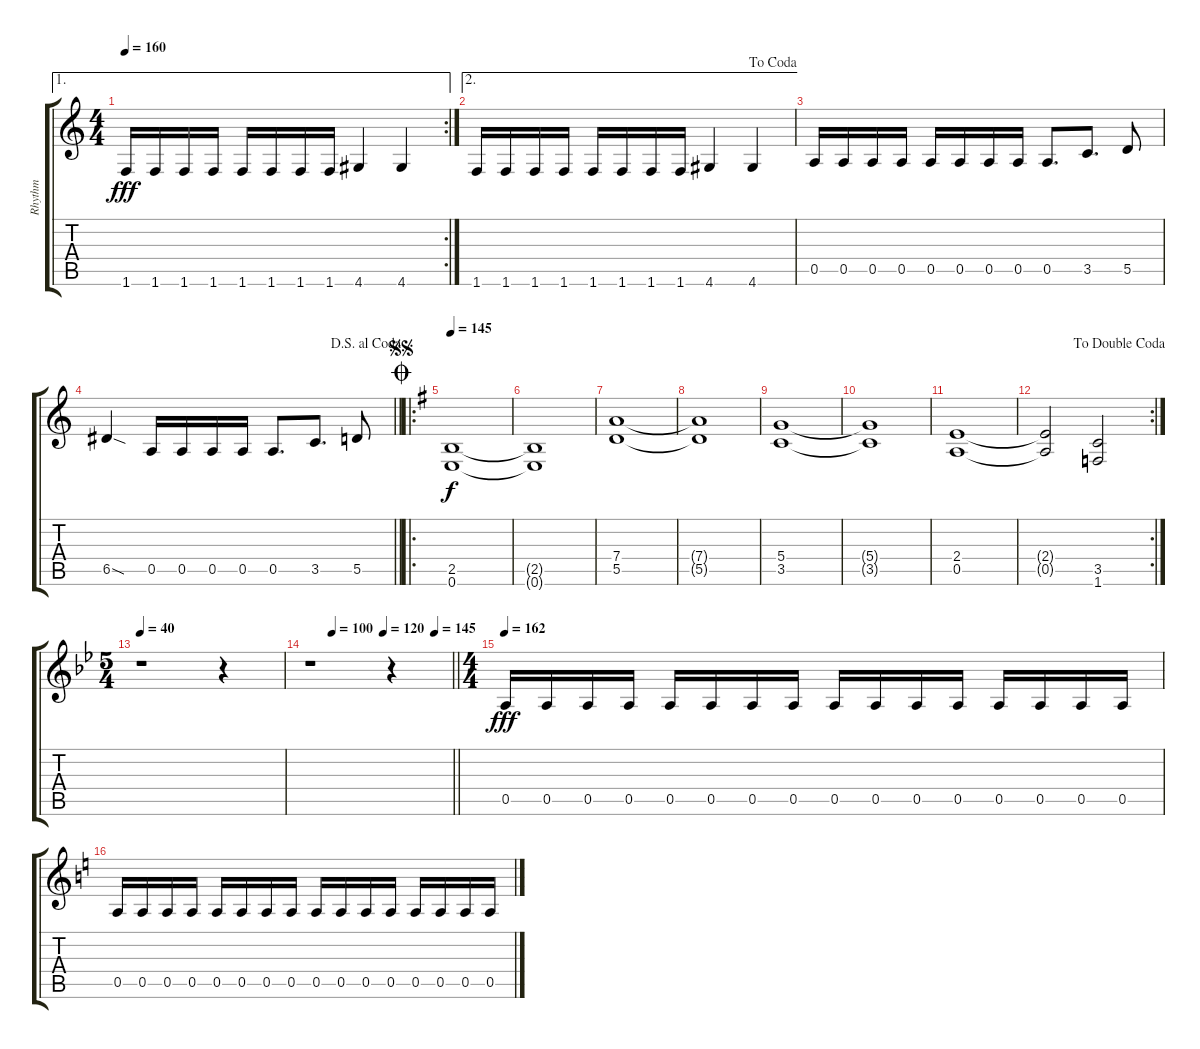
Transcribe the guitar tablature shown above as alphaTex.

\track ("Rhythm" "Rhythm") {instrument distortionguitar}
\staff {score tabs}
\tuning (E4 B3 G3 D3 A2 E2) {hide}
\ae 1
\rc 2
\ts (4 4)
\tempo 160
\clef g2
\ks c
1.6.16{dy fff} 1.6.16 1.6.16 1.6.16 1.6.16 1.6.16 1.6.16 1.6.16 4.6.4 4.6.4 |
\ae 2
\jump dacoda
1.6.16 1.6.16 1.6.16 1.6.16 1.6.16 1.6.16 1.6.16 1.6.16 4.6.4 4.6.4 |
0.5.16 0.5.16 0.5.16 0.5.16 0.5.16 0.5.16 0.5.16 0.5.16 0.5.8{d} 3.5.8{d} 5.5.8 |
\jump dalsegnoalcoda
\barLineRight lightlight
6.5{sod}.4 0.5.16 0.5.16 0.5.16 0.5.16 0.5.8{d} 3.5.8{d} 5.5.8 |
\ro
\jump coda
\jump segnosegno
\tempo 145
\ks g
(2.5 0.6).1{dy f} |
(2.5{t} 0.6{t}).1 |
(7.4 5.5).1 |
(7.4{t} 5.5{t}).1 |
(5.4 3.5).1 |
(5.4{t} 3.5{t}).1 |
(2.4 0.5).1 |
\rc 2
\jump dadoublecoda
(2.4{t} 0.5{t}).2 (3.5 1.6).2 |
\ts (5 4)
\tempo 40
\ks bb
r.1 r.4 |
\tempo (100 0.16)
\tempo (120 0.52)
\tempo (145 0.88)
\barLineRight lightlight
r.1 r.4 |
\ts (4 4)
\tempo 162
0.5.16{dy fff} 0.5.16 0.5.16 0.5.16 0.5.16 0.5.16 0.5.16 0.5.16 0.5.16 0.5.16 0.5.16 0.5.16 0.5.16 0.5.16 0.5.16 0.5.16 |
\ks c
0.5.16 0.5.16 0.5.16 0.5.16 0.5.16 0.5.16 0.5.16 0.5.16 0.5.16 0.5.16 0.5.16 0.5.16 0.5.16 0.5.16 0.5.16 0.5.16
